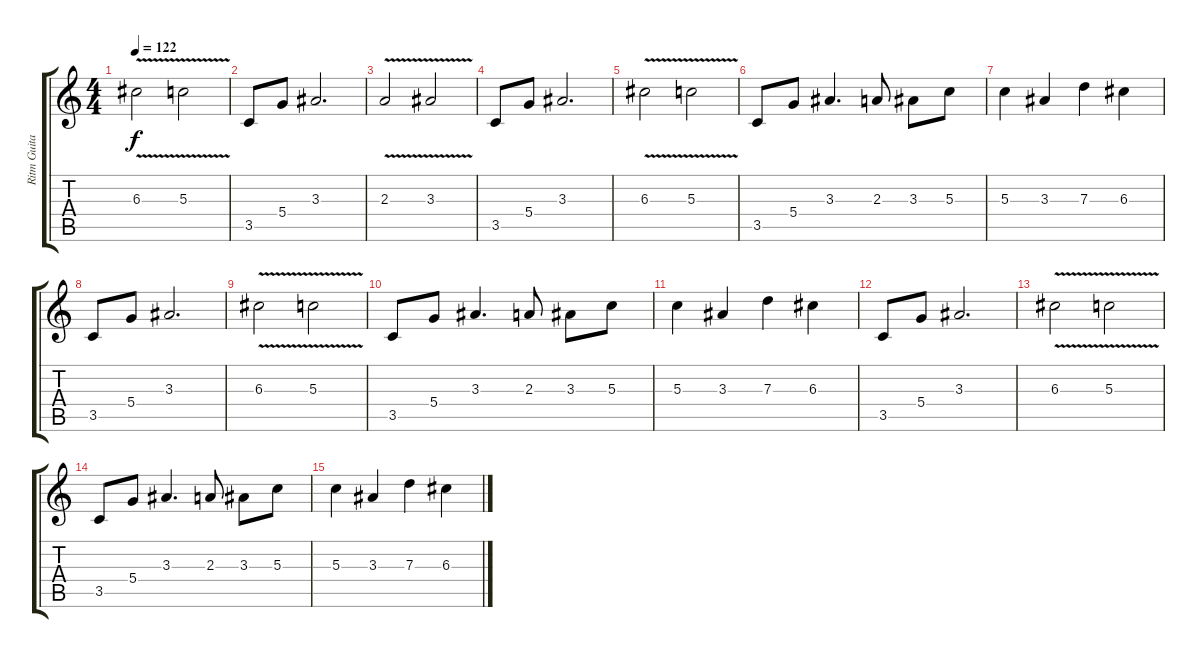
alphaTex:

\track ("Ritm Guitar" "Ritm Guita") {instrument distortionguitar}
\staff {score tabs}
\tuning (E4 B3 G3 D3 A2 E2) {hide}
\ts (4 4)
\tempo 122
\clef g2
\ks c
6.3{v}.2{dy f} 5.3{v}.2 |
3.5.8 5.4.8 3.3.2{d} |
2.3{v}.2 3.3{v}.2 |
3.5.8 5.4.8 3.3.2{d} |
6.3{v}.2 5.3{v}.2 |
3.5.8 5.4.8 3.3.4{d} 2.3.8 3.3.8 5.3.8 |
5.3.4 3.3.4 7.3.4 6.3.4 |
3.5.8 5.4.8 3.3.2{d} |
6.3{v}.2 5.3{v}.2 |
3.5.8 5.4.8 3.3.4{d} 2.3.8 3.3.8 5.3.8 |
5.3.4 3.3.4 7.3.4 6.3.4 |
3.5.8 5.4.8 3.3.2{d} |
6.3{v}.2 5.3{v}.2 |
3.5.8 5.4.8 3.3.4{d} 2.3.8 3.3.8 5.3.8 |
5.3.4 3.3.4 7.3.4 6.3.4
